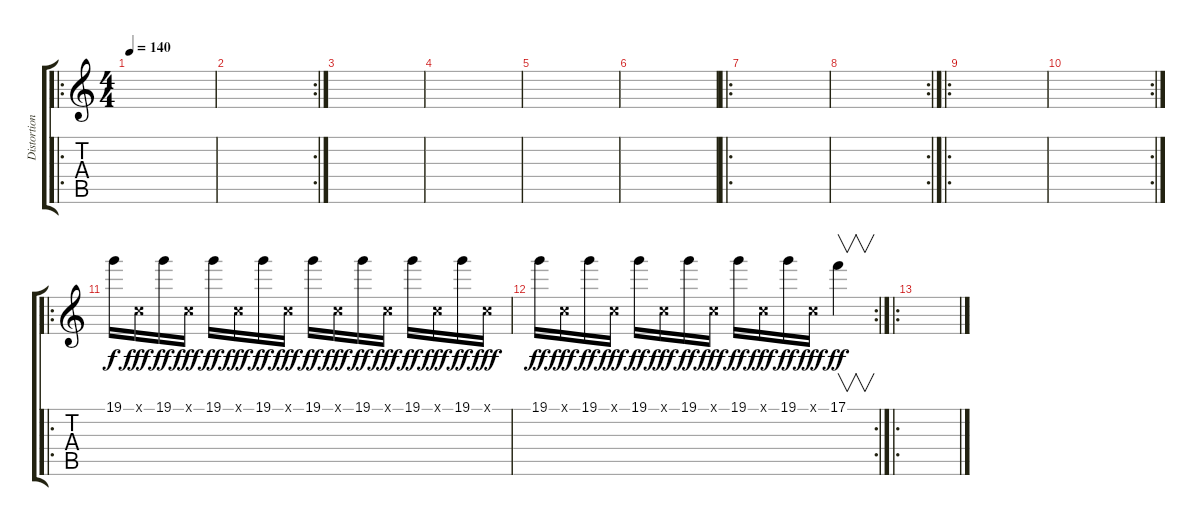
\track ("Distortion Guitar " "Distortion") {instrument distortionguitar}
\staff {score tabs}
\tuning (C4 G3 Eb3 Bb2 F2 C2) {hide}
\ro
\ts (4 4)
\tempo 140
\clef g2
\ks c
|
\rc 2
|
|
|
|
|
\ro
|
\rc 2
|
\ro
|
\rc 2
|
\ro
19.1.16{volume 14 balance 14} 0.1{x}.16{dy fff} 19.1.16{dy ff} 0.1{x}.16{dy fff} 19.1.16{dy ff volume 13 balance 12} 0.1{x}.16{dy fff} 19.1.16{dy ff} 0.1{x}.16{dy fff} 19.1.16{dy ff volume 11 balance 9} 0.1{x}.16{dy fff} 19.1.16{dy ff} 0.1{x}.16{dy fff} 19.1.16{dy ff volume 9 balance 7} 0.1{x}.16{dy fff} 19.1.16{dy ff} 0.1{x}.16{dy fff} |
\rc 2
19.1.16{dy ff volume 7 balance 5} 0.1{x}.16{dy fff} 19.1.16{dy ff} 0.1{x}.16{dy fff} 19.1.16{dy ff volume 5 balance 3} 0.1{x}.16{dy fff} 19.1.16{dy ff} 0.1{x}.16{dy fff} 19.1.16{dy ff volume 2} 0.1{x}.16{dy fff} 19.1.16{dy ff} 0.1{x}.16{dy fff} 17.1.4{v dy ff volume 0} |
\ro
